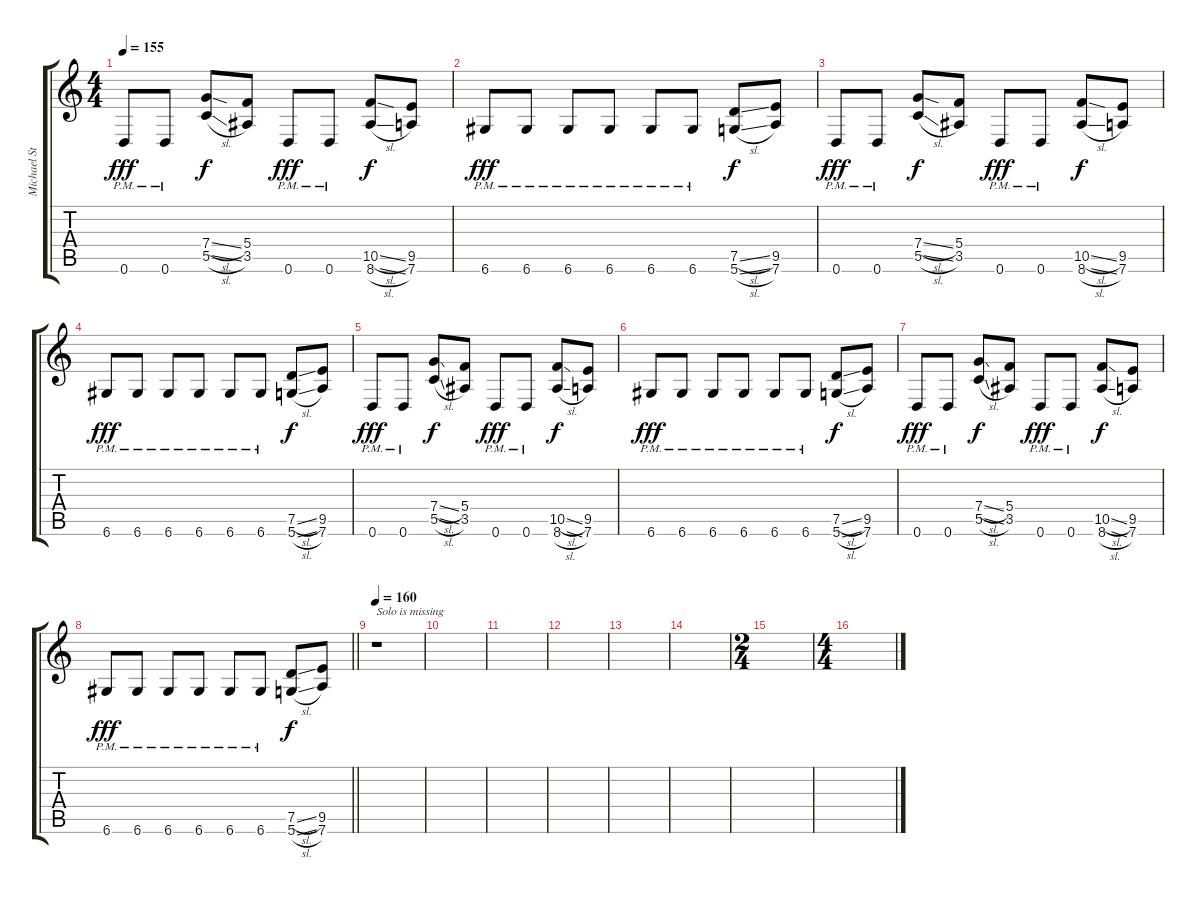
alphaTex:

\track ("Michael Stützer" "Michael St") {instrument distortionguitar}
\staff {score tabs}
\tuning (D4 A3 F3 C3 G2 D2) {hide}
\ts (4 4)
\tempo 155
\clef g2
\ks c
0.6{pm}.8{dy fff} 0.6{pm}.8 (7.4{sl} 5.5{sl}).8{dy f} (5.4 3.5).8 0.6{pm}.8{dy fff} 0.6{pm}.8 (10.5{sl} 8.6{sl}).8{dy f} (9.5 7.6).8 |
6.6{pm}.8{dy fff} 6.6{pm}.8 6.6{pm}.8 6.6{pm}.8 6.6{pm}.8 6.6{pm}.8 (7.5{sl} 5.6{sl}).8{dy f} (9.5 7.6).8 |
0.6{pm}.8{dy fff} 0.6{pm}.8 (7.4{sl} 5.5{sl}).8{dy f} (5.4 3.5).8 0.6{pm}.8{dy fff} 0.6{pm}.8 (10.5{sl} 8.6{sl}).8{dy f} (9.5 7.6).8 |
6.6{pm}.8{dy fff} 6.6{pm}.8 6.6{pm}.8 6.6{pm}.8 6.6{pm}.8 6.6{pm}.8 (7.5{sl} 5.6{sl}).8{dy f} (9.5 7.6).8 |
0.6{pm}.8{dy fff} 0.6{pm}.8 (7.4{sl} 5.5{sl}).8{dy f} (5.4 3.5).8 0.6{pm}.8{dy fff} 0.6{pm}.8 (10.5{sl} 8.6{sl}).8{dy f} (9.5 7.6).8 |
6.6{pm}.8{dy fff} 6.6{pm}.8 6.6{pm}.8 6.6{pm}.8 6.6{pm}.8 6.6{pm}.8 (7.5{sl} 5.6{sl}).8{dy f} (9.5 7.6).8 |
0.6{pm}.8{dy fff} 0.6{pm}.8 (7.4{sl} 5.5{sl}).8{dy f} (5.4 3.5).8 0.6{pm}.8{dy fff} 0.6{pm}.8 (10.5{sl} 8.6{sl}).8{dy f} (9.5 7.6).8 |
\barLineRight lightlight
6.6{pm}.8{dy fff} 6.6{pm}.8 6.6{pm}.8 6.6{pm}.8 6.6{pm}.8 6.6{pm}.8 (7.5{sl} 5.6{sl}).8{dy f} (9.5 7.6).8 |
\tempo 160
r.1{txt "Solo is missing"} |
|
|
|
|
|
\ts (2 4)
|
\ts (4 4)
